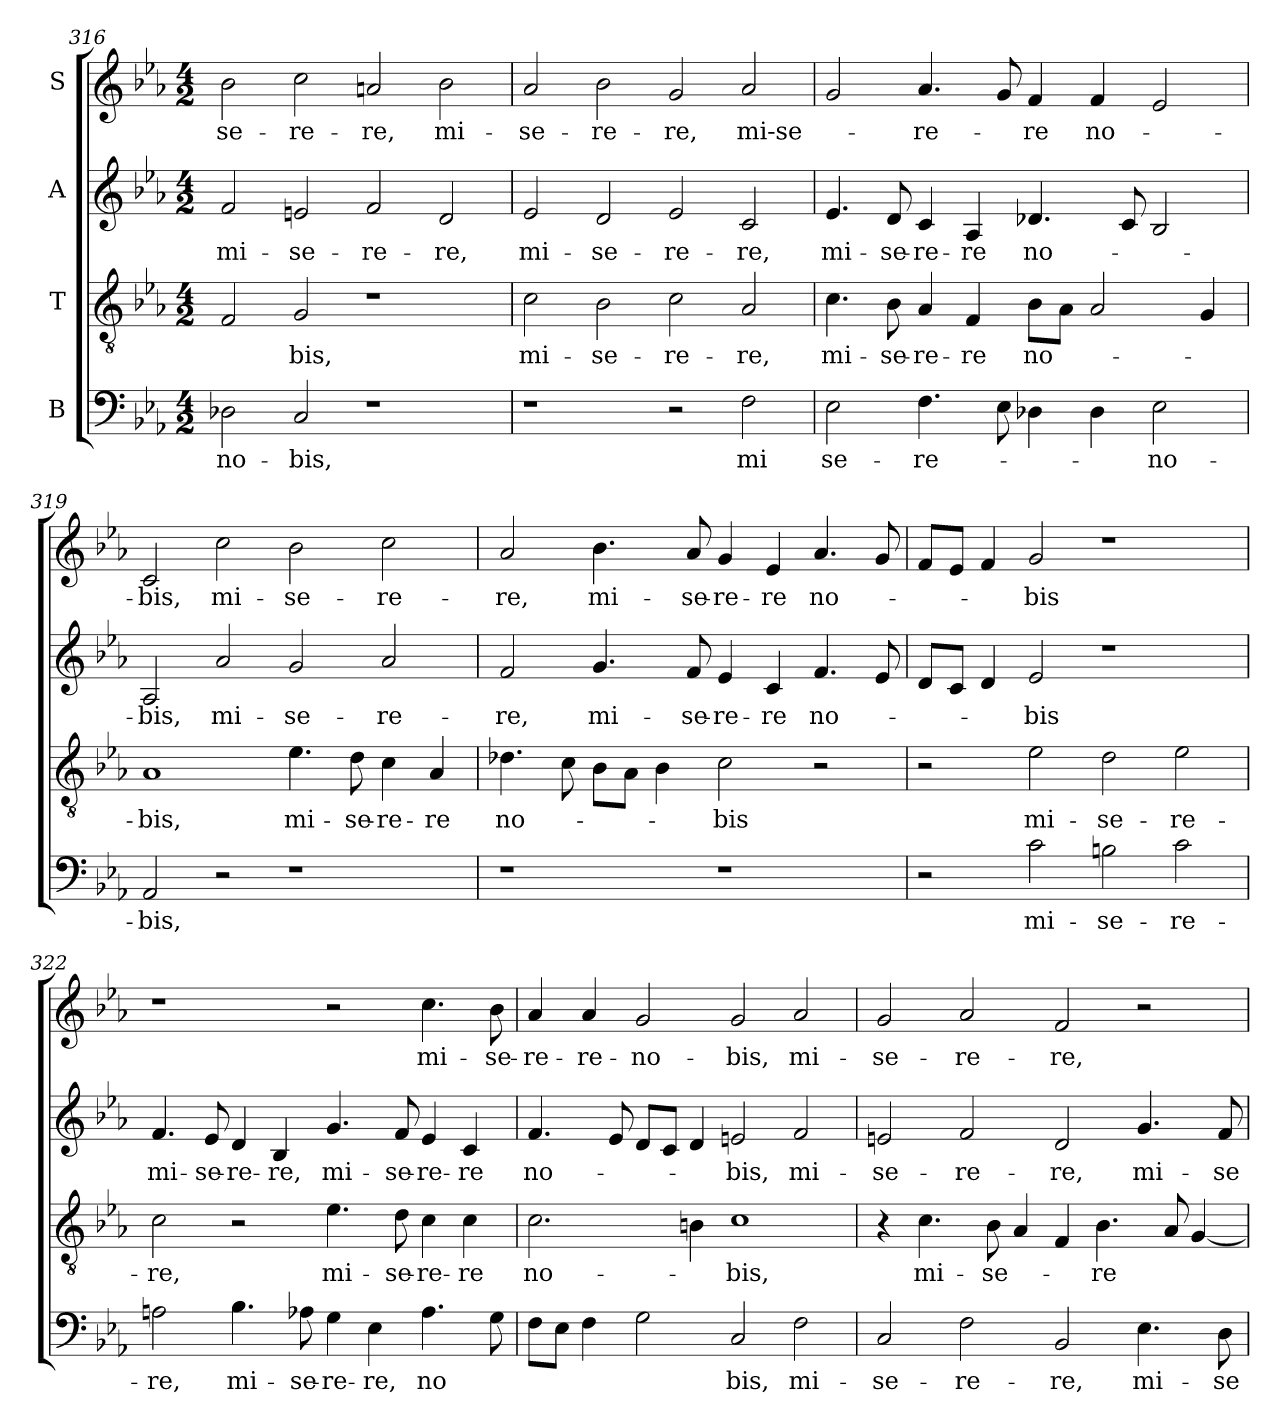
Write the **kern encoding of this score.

**kern	**text	**kern	**text	**kern	**text	**kern	**text
*part4	*part4	*part3	*part3	*part2	*part2	*part1	*part1
*staff4	*staff4	*staff3	*staff3	*staff2	*staff2	*staff1	*staff1
*I"B	*	*I"T	*	*I"A	*	*I"S	*
*clefF4	*	*clefGv2	*	*clefG2	*	*clefG2	*
*k[b-e-a-]	*	*k[b-e-a-]	*	*k[b-e-a-]	*	*k[b-e-a-]	*
*E-:	*	*E-:	*	*E-:	*	*E-:	*
*M4/2	*	*M4/2	*	*M4/2	*	*M4/2	*
=316	=316	=316	=316	=316	=316	=316	=316
2D-X\	no-	2F/	.	2f/	mi-	2b-\	-se-
2C/	bis,	2G/	bis,	2en/	se-	2cc\	-re-
1r	.	1r	.	2f/	re-	2an/	re,
.	.	.	.	2d/	re,	2b-\	mi-
=317	=317	=317	=317	=317	=317	=317	=317
1r	.	2c\	mi-	2e-/	mi-	2a-/	se-
.	.	2B-\	-se-	2d/	-se-	2b-\	re-
2r	.	2c\	re-	2e-/	re-	2g/	-re,
2F\	mi	2A-/	re,	2c/	re,	2a-/	mi-se-
=318	=318	=318	=318	=318	=318	=318	=318
2E-\	-se-	4.c\	mi-	4.e-/	mi-	2g/	.
.	.	8B-\	se-	8d/	se-	.	.
4.F\	re-	4A-/	re-	4c/	re-	4.a-/	re-
.	.	4F/	re	4A-/	re	.	.
8E-\	.	.	.	.	.	8g/	.
4D-X\	.	8B-\L	no-	4.d-X/	no-	4f/	re
.	.	8A-\J	.	.	.	.	.
4D-\	.	2A-/	.	.	.	4f/	no-
.	.	.	.	8c/	.	.	.
2E-\	no-	.	.	2B-/	.	2e-/	.
.	.	4G/	.	.	.	.	.
!!LO:PB:g=z
=319	=319	=319	=319	=319	=319	=319	=319
2AA-/	bis,	1A-	bis,	2A-/	bis,	2c/	bis,
2r	.	.	.	2a-/	mi-	2cc\	mi-
1r	.	4.e-\	mi-	2g/	se-	2b-\	se-
.	.	8d\	se-	.	.	.	.
.	.	4c\	re-	2a-/	-re-	2cc\	-re-
.	.	4A-/	re	.	.	.	.
=320	=320	=320	=320	=320	=320	=320	=320
1r	.	4.d-X\	no-	2f/	re,	2a-/	re,
.	.	8c\	.	.	.	.	.
.	.	8B-\L	.	4.g/	mi-	4.b-\	mi-
.	.	8A-\J	.	.	.	.	.
.	.	4B-\	.	.	.	.	.
.	.	.	.	8f/	-se-	8a-/	-se-
1r	.	2c\	bis	4e-/	re-	4g/	re-
.	.	.	.	4c/	re	4e-/	re
.	.	2r	.	4.f/	no-	4.a-/	no-
.	.	.	.	8e-/	.	8g/	.
!!LO:PB:g=z
=321	=321	=321	=321	=321	=321	=321	=321
2r	.	2r	.	8d/L	.	8f/L	.
.	.	.	.	8c/J	.	8e-/J	.
.	.	.	.	4d/	.	4f/	.
2c\	mi-	2e-\	mi-	2e-/	-bis	2g/	-bis
2Bn\	-se-	2d\	-se-	1r	.	1r	.
2c\	re-	2e-\	re-	.	.	.	.
=322	=322	=322	=322	=322	=322	=322	=322
2An\	re,	2c\	re,	4.f/	mi-	1r	.
.	.	.	.	8e-/	-se-	.	.
4.B-\	mi-	2r	.	4d/	re-	.	.
.	.	.	.	4B-/	re,	.	.
8A-X\	se-	.	.	.	.	.	.
4G\	re-	4.e-\	mi-	4.g/	mi-	2r	.
4E-\	re,	.	.	.	.	.	.
.	.	8d\	-se-	8f/	se-	.	.
4.A-\	no-	4c\	re-	4e-/	re-	4.cc\	mi-
.	.	4c\	re	4c/	re	.	.
8G\	.	.	.	.	.	8b-\	se-
!!LO:PB:g=z
=323	=323	=323	=323	=323	=323	=323	=323
8F\L	.	2.c\	no-	4.f/	no-	4a-/	re-
8E-\J	--	.	.	.	.	.	.
4F\	.	.	.	.	.	4a-/	-re-
.	.	.	.	8e-/	.	.	.
2G\	.	.	.	8d/L	.	2g/	no-
.	.	.	.	8c/J	.	.	.
.	.	4Bn\	.	4d/	.	.	.
2C/	bis,	1c	-bis,	2en/	-bis,	2g/	bis,
2F\	mi-	.	.	2f/	mi-	2a-/	mi-
=324	=324	=324	=324	=324	=324	=324	=324
2C/	-se-	4r	.	2en/	-se-	2g/	-se-
.	.	4.c\	mi-	.	.	.	.
2F\	re-	.	.	2f/	re-	2a-/	re-
.	.	8B-\	-se-	.	.	.	.
.	.	4A-/	.	.	.	.	.
2BB-/	re,	4F/	.	2d/	re,	2f/	re,
.	.	4.B-\	re-	.	.	.	.
4.E-\	mi-	.	.	4.g/	mi-	2r	.
.	.	8A-/	--	.	.	.	.
.	.	[4G/	.	.	.	.	.
8D\	se-	.	.	8f/	se-	.	.
=	=	=	=	=	=	=	=
*-	*-	*-	*-	*-	*-	*-	*-
